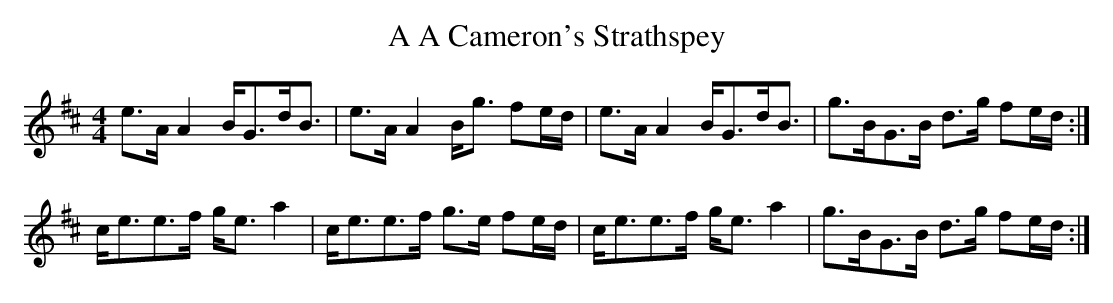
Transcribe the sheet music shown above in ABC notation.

X:1
T:A A Cameron's Strathspey
M:4/4
L:1/8
K:Amix
e>A A2 B<Gd<B | e>A A2 B<g fe/d/ | e>A A2 B<Gd<B | g>BG>B d>g fe/d/ :|
c<ee>f g<e a2 | c<ee>f g>e fe/d/ | c<ee>f g<e a2 | g>BG>B d>g fe/d/ :|
